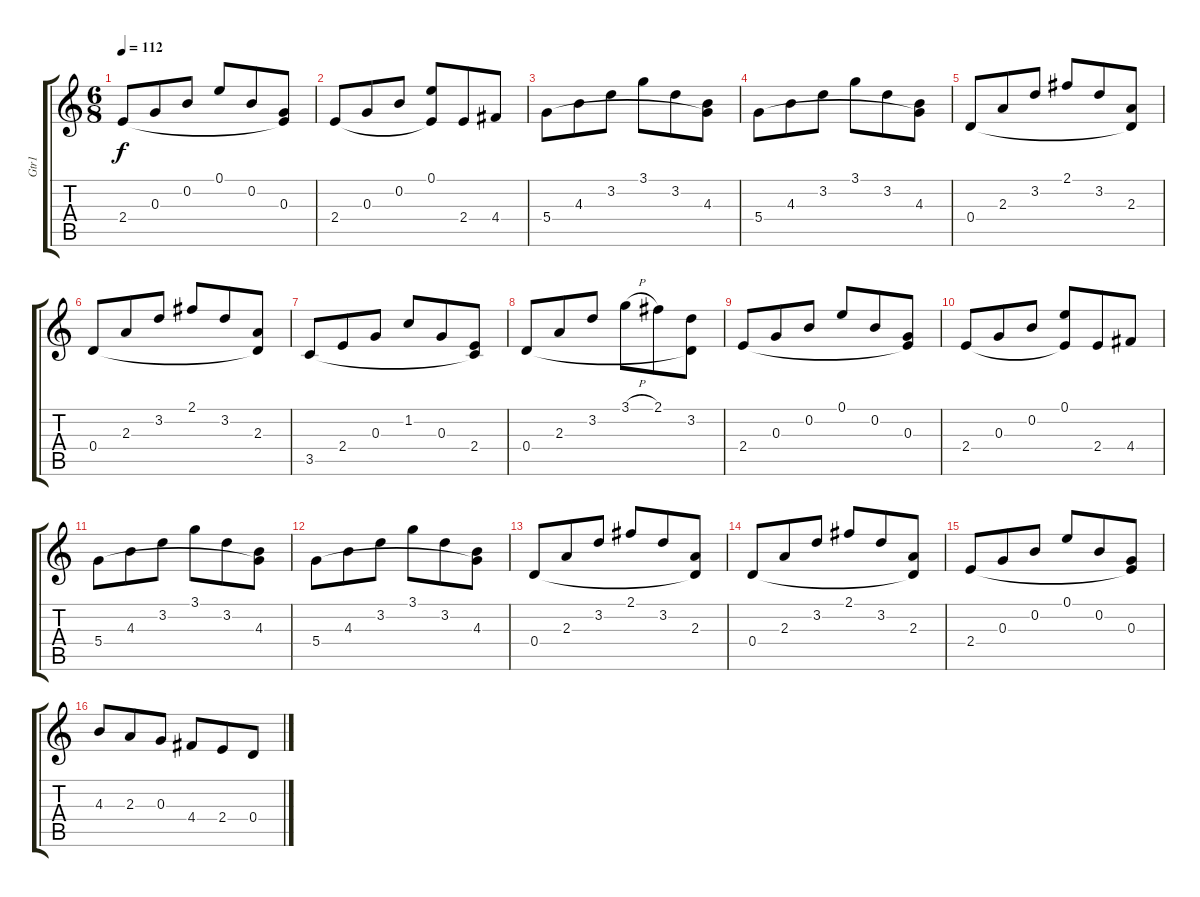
\track ("Gtr1" "Gtr1") {instrument acousticguitarsteel}
\staff {score tabs}
\tuning (E4 B3 G3 D3 A2 E2) {hide}
\ts (6 8)
\tempo 112
\clef g2
\ks c
2.4.8{dy f} 0.3.8 0.2.8 0.1.8 0.2.8 (0.3 2.4{t}).8 |
2.4.8 0.3.8 0.2.8 (0.1 2.4{t}).8 2.4.8 4.4.8 |
5.4.8 4.3.8 3.2.8 3.1.8 3.2.8 (4.3 5.4{t}).8 |
5.4.8 4.3.8 3.2.8 3.1.8 3.2.8 (4.3 5.4{t}).8 |
0.4.8 2.3.8 3.2.8 2.1.8 3.2.8 (2.3 0.4{t}).8 |
0.4.8 2.3.8 3.2.8 2.1.8 3.2.8 (2.3 0.4{t}).8 |
3.5.8 2.4.8 0.3.8 1.2.8 0.3.8 (2.4 3.5{t}).8 |
0.4.8 2.3.8 3.2.8 3.1{h}.8 2.1.8 (3.2 0.4{t}).8 |
2.4.8 0.3.8 0.2.8 0.1.8 0.2.8 (0.3 2.4{t}).8 |
2.4.8 0.3.8 0.2.8 (0.1 2.4{t}).8 2.4.8 4.4.8 |
5.4.8 4.3.8 3.2.8 3.1.8 3.2.8 (4.3 5.4{t}).8 |
5.4.8 4.3.8 3.2.8 3.1.8 3.2.8 (4.3 5.4{t}).8 |
0.4.8 2.3.8 3.2.8 2.1.8 3.2.8 (2.3 0.4{t}).8 |
0.4.8 2.3.8 3.2.8 2.1.8 3.2.8 (2.3 0.4{t}).8 |
2.4.8 0.3.8 0.2.8 0.1.8 0.2.8 (0.3 2.4{t}).8 |
4.3.8 2.3.8 0.3.8 4.4.8 2.4.8 0.4.8
